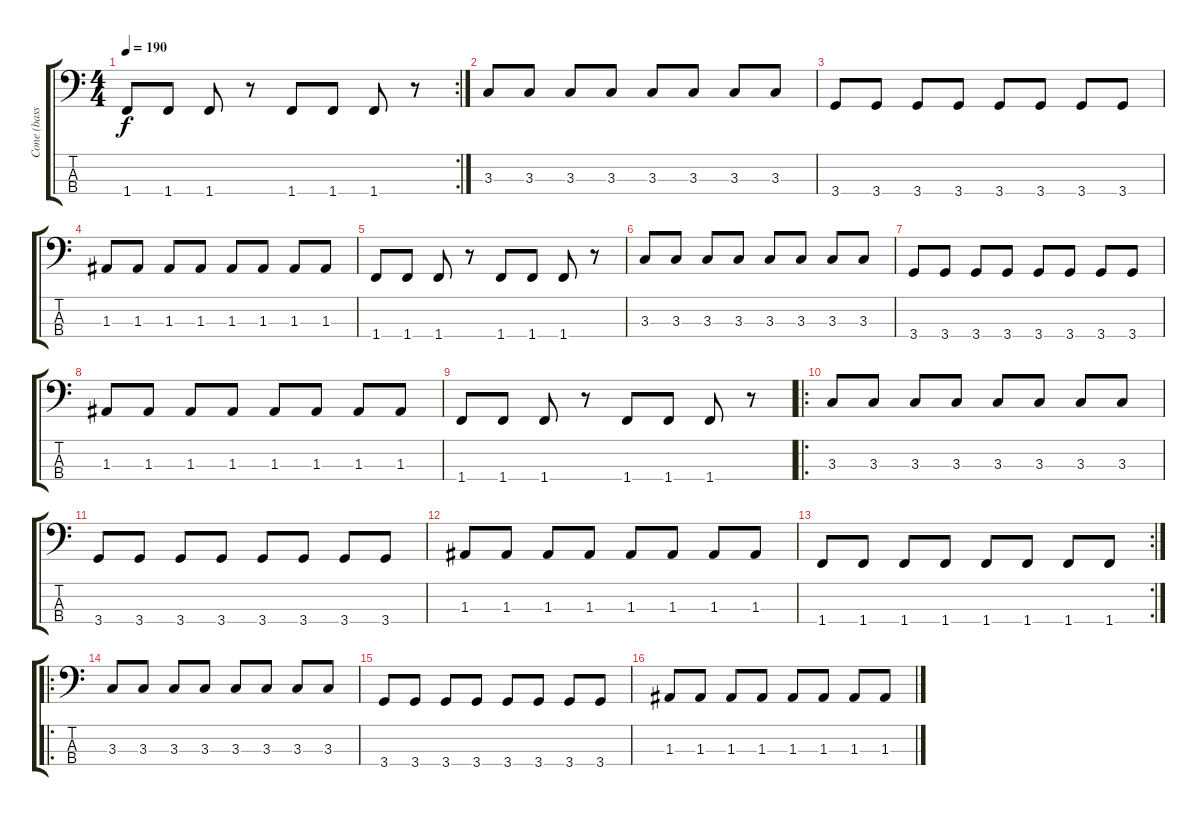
\track ("Cone (bass)" "Cone (bass") {instrument electricbasspick}
\staff {score tabs}
\tuning (G2 D2 A1 E1) {hide}
\rc 2
\ts (4 4)
\tempo 190
\clef f4
\ks c
1.4.8{dy f} 1.4.8 1.4.8 r.8 1.4.8 1.4.8 1.4.8 r.8 |
3.3.8 3.3.8 3.3.8 3.3.8 3.3.8 3.3.8 3.3.8 3.3.8 |
3.4.8 3.4.8 3.4.8 3.4.8 3.4.8 3.4.8 3.4.8 3.4.8 |
1.3.8 1.3.8 1.3.8 1.3.8 1.3.8 1.3.8 1.3.8 1.3.8 |
1.4.8 1.4.8 1.4.8 r.8 1.4.8 1.4.8 1.4.8 r.8 |
3.3.8 3.3.8 3.3.8 3.3.8 3.3.8 3.3.8 3.3.8 3.3.8 |
3.4.8 3.4.8 3.4.8 3.4.8 3.4.8 3.4.8 3.4.8 3.4.8 |
1.3.8 1.3.8 1.3.8 1.3.8 1.3.8 1.3.8 1.3.8 1.3.8 |
1.4.8 1.4.8 1.4.8 r.8 1.4.8 1.4.8 1.4.8 r.8 |
\ro
3.3.8 3.3.8 3.3.8 3.3.8 3.3.8 3.3.8 3.3.8 3.3.8 |
3.4.8 3.4.8 3.4.8 3.4.8 3.4.8 3.4.8 3.4.8 3.4.8 |
1.3.8 1.3.8 1.3.8 1.3.8 1.3.8 1.3.8 1.3.8 1.3.8 |
\rc 2
1.4.8 1.4.8 1.4.8 1.4.8 1.4.8 1.4.8 1.4.8 1.4.8 |
\ro
3.3.8 3.3.8 3.3.8 3.3.8 3.3.8 3.3.8 3.3.8 3.3.8 |
3.4.8 3.4.8 3.4.8 3.4.8 3.4.8 3.4.8 3.4.8 3.4.8 |
1.3.8 1.3.8 1.3.8 1.3.8 1.3.8 1.3.8 1.3.8 1.3.8
